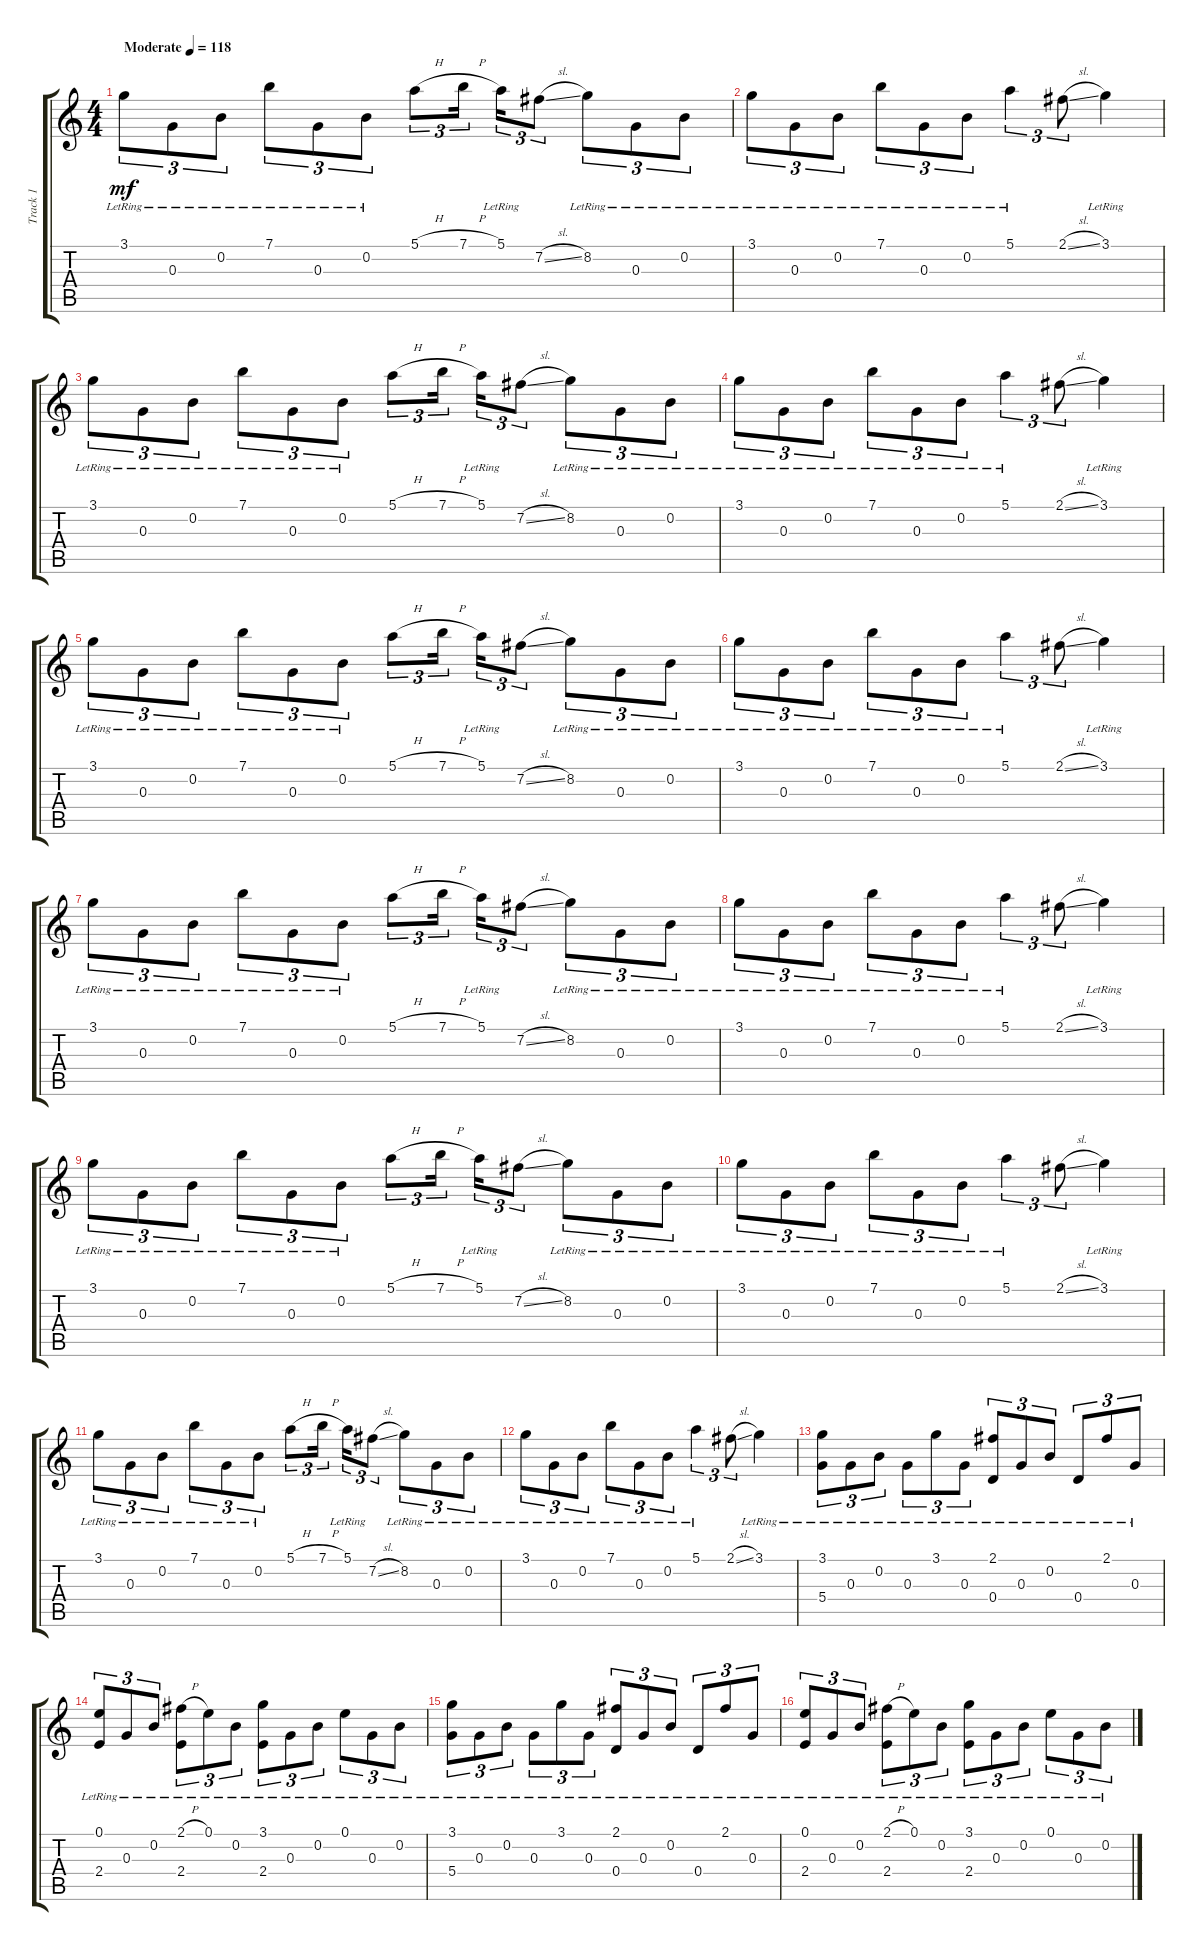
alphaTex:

\track ("Track 1" "Track 1") {instrument acousticguitarsteel}
\staff {score tabs}
\tuning (E4 B3 G3 D3 A2 E2) {hide}
\ts (4 4)
\tempo (118 "Moderate")
\clef g2
\ks c
3.1{lr}.8{tu (3 2) dy mf instrument acousticguitarsteel} 0.3{lr}.8{tu (3 2)} 0.2{lr}.8{tu (3 2)} 7.1{lr}.8{tu (3 2)} 0.3{lr}.8{tu (3 2)} 0.2{lr}.8{tu (3 2)} 5.1{h}.8{tu (3 2)} 7.1{h}.16{tu (3 2) beam splitsecondary} 5.1{lr}.16{tu (3 2)} 7.2{sl}.8{tu (3 2)} 8.2{lr}.8{tu (3 2)} 0.3{lr}.8{tu (3 2)} 0.2{lr}.8{tu (3 2)} |
3.1{lr}.8{tu (3 2)} 0.3{lr}.8{tu (3 2)} 0.2{lr}.8{tu (3 2)} 7.1{lr}.8{tu (3 2)} 0.3{lr}.8{tu (3 2)} 0.2{lr}.8{tu (3 2)} 5.1{lr}.4{tu (3 2)} 2.1{sl}.8{tu (3 2)} 3.1{lr}.4 |
3.1{lr}.8{tu (3 2)} 0.3{lr}.8{tu (3 2)} 0.2{lr}.8{tu (3 2)} 7.1{lr}.8{tu (3 2)} 0.3{lr}.8{tu (3 2)} 0.2{lr}.8{tu (3 2)} 5.1{h}.8{tu (3 2)} 7.1{h}.16{tu (3 2) beam splitsecondary} 5.1{lr}.16{tu (3 2)} 7.2{sl}.8{tu (3 2)} 8.2{lr}.8{tu (3 2)} 0.3{lr}.8{tu (3 2)} 0.2{lr}.8{tu (3 2)} |
3.1{lr}.8{tu (3 2)} 0.3{lr}.8{tu (3 2)} 0.2{lr}.8{tu (3 2)} 7.1{lr}.8{tu (3 2)} 0.3{lr}.8{tu (3 2)} 0.2{lr}.8{tu (3 2)} 5.1{lr}.4{tu (3 2)} 2.1{sl}.8{tu (3 2)} 3.1{lr}.4 |
3.1{lr}.8{tu (3 2)} 0.3{lr}.8{tu (3 2)} 0.2{lr}.8{tu (3 2)} 7.1{lr}.8{tu (3 2)} 0.3{lr}.8{tu (3 2)} 0.2{lr}.8{tu (3 2)} 5.1{h}.8{tu (3 2)} 7.1{h}.16{tu (3 2) beam splitsecondary} 5.1{lr}.16{tu (3 2)} 7.2{sl}.8{tu (3 2)} 8.2{lr}.8{tu (3 2)} 0.3{lr}.8{tu (3 2)} 0.2{lr}.8{tu (3 2)} |
3.1{lr}.8{tu (3 2)} 0.3{lr}.8{tu (3 2)} 0.2{lr}.8{tu (3 2)} 7.1{lr}.8{tu (3 2)} 0.3{lr}.8{tu (3 2)} 0.2{lr}.8{tu (3 2)} 5.1{lr}.4{tu (3 2)} 2.1{sl}.8{tu (3 2)} 3.1{lr}.4 |
3.1{lr}.8{tu (3 2)} 0.3{lr}.8{tu (3 2)} 0.2{lr}.8{tu (3 2)} 7.1{lr}.8{tu (3 2)} 0.3{lr}.8{tu (3 2)} 0.2{lr}.8{tu (3 2)} 5.1{h}.8{tu (3 2)} 7.1{h}.16{tu (3 2) beam splitsecondary} 5.1{lr}.16{tu (3 2)} 7.2{sl}.8{tu (3 2)} 8.2{lr}.8{tu (3 2)} 0.3{lr}.8{tu (3 2)} 0.2{lr}.8{tu (3 2)} |
3.1{lr}.8{tu (3 2)} 0.3{lr}.8{tu (3 2)} 0.2{lr}.8{tu (3 2)} 7.1{lr}.8{tu (3 2)} 0.3{lr}.8{tu (3 2)} 0.2{lr}.8{tu (3 2)} 5.1{lr}.4{tu (3 2)} 2.1{sl}.8{tu (3 2)} 3.1{lr}.4 |
3.1{lr}.8{tu (3 2)} 0.3{lr}.8{tu (3 2)} 0.2{lr}.8{tu (3 2)} 7.1{lr}.8{tu (3 2)} 0.3{lr}.8{tu (3 2)} 0.2{lr}.8{tu (3 2)} 5.1{h}.8{tu (3 2)} 7.1{h}.16{tu (3 2) beam splitsecondary} 5.1{lr}.16{tu (3 2)} 7.2{sl}.8{tu (3 2)} 8.2{lr}.8{tu (3 2)} 0.3{lr}.8{tu (3 2)} 0.2{lr}.8{tu (3 2)} |
3.1{lr}.8{tu (3 2)} 0.3{lr}.8{tu (3 2)} 0.2{lr}.8{tu (3 2)} 7.1{lr}.8{tu (3 2)} 0.3{lr}.8{tu (3 2)} 0.2{lr}.8{tu (3 2)} 5.1{lr}.4{tu (3 2)} 2.1{sl}.8{tu (3 2)} 3.1{lr}.4 |
3.1{lr}.8{tu (3 2)} 0.3{lr}.8{tu (3 2)} 0.2{lr}.8{tu (3 2)} 7.1{lr}.8{tu (3 2)} 0.3{lr}.8{tu (3 2)} 0.2{lr}.8{tu (3 2)} 5.1{h}.8{tu (3 2)} 7.1{h}.16{tu (3 2) beam splitsecondary} 5.1{lr}.16{tu (3 2)} 7.2{sl}.8{tu (3 2)} 8.2{lr}.8{tu (3 2)} 0.3{lr}.8{tu (3 2)} 0.2{lr}.8{tu (3 2)} |
3.1{lr}.8{tu (3 2)} 0.3{lr}.8{tu (3 2)} 0.2{lr}.8{tu (3 2)} 7.1{lr}.8{tu (3 2)} 0.3{lr}.8{tu (3 2)} 0.2{lr}.8{tu (3 2)} 5.1{lr}.4{tu (3 2)} 2.1{sl}.8{tu (3 2)} 3.1{lr}.4 |
(3.1{lr} 5.4{lr}).8{tu (3 2)} 0.3{lr}.8{tu (3 2)} 0.2{lr}.8{tu (3 2)} 0.3{lr}.8{tu (3 2)} 3.1{lr}.8{tu (3 2)} 0.3{lr}.8{tu (3 2)} (2.1{lr} 0.4{lr}).8{tu (3 2)} 0.3{lr}.8{tu (3 2)} 0.2{lr}.8{tu (3 2)} 0.4{lr}.8{tu (3 2)} 2.1{lr}.8{tu (3 2)} 0.3{lr}.8{tu (3 2)} |
(0.1{lr} 2.4{lr}).8{tu (3 2)} 0.3{lr}.8{tu (3 2)} 0.2{lr}.8{tu (3 2)} (2.1{h} 2.4{lr}).8{tu (3 2)} 0.1{lr}.8{tu (3 2)} 0.2{lr}.8{tu (3 2)} (3.1{lr} 2.4{lr}).8{tu (3 2)} 0.3{lr}.8{tu (3 2)} 0.2{lr}.8{tu (3 2)} 0.1{lr}.8{tu (3 2)} 0.3{lr}.8{tu (3 2)} 0.2{lr}.8{tu (3 2)} |
(3.1{lr} 5.4{lr}).8{tu (3 2)} 0.3{lr}.8{tu (3 2)} 0.2{lr}.8{tu (3 2)} 0.3{lr}.8{tu (3 2)} 3.1{lr}.8{tu (3 2)} 0.3{lr}.8{tu (3 2)} (2.1{lr} 0.4{lr}).8{tu (3 2)} 0.3{lr}.8{tu (3 2)} 0.2{lr}.8{tu (3 2)} 0.4{lr}.8{tu (3 2)} 2.1{lr}.8{tu (3 2)} 0.3{lr}.8{tu (3 2)} |
(0.1{lr} 2.4{lr}).8{tu (3 2)} 0.3{lr}.8{tu (3 2)} 0.2{lr}.8{tu (3 2)} (2.1{h} 2.4{lr}).8{tu (3 2)} 0.1{lr}.8{tu (3 2)} 0.2{lr}.8{tu (3 2)} (3.1{lr} 2.4{lr}).8{tu (3 2)} 0.3{lr}.8{tu (3 2)} 0.2{lr}.8{tu (3 2)} 0.1{lr}.8{tu (3 2)} 0.3{lr}.8{tu (3 2)} 0.2{lr}.8{tu (3 2)}
